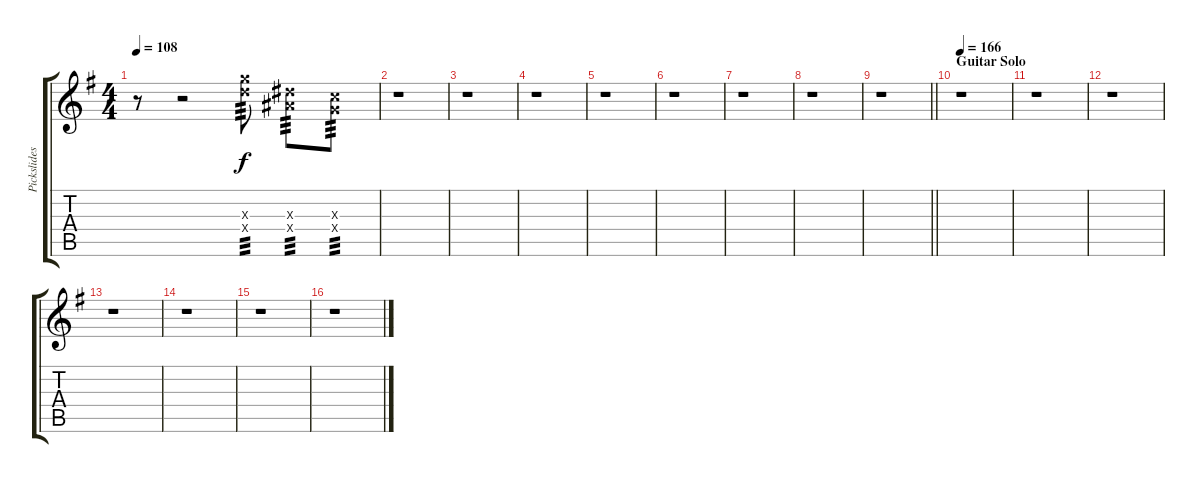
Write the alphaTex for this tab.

\track ("Pickslides" "Pickslides") {instrument guitarfretnoise}
\staff {score tabs}
\tuning (E4 B3 G3 D3 A2 E2) {hide}
\ts (4 4)
\tempo 108
\clef g2
\ks g
r.8{dy f} r.2 (24.3{x} 24.4{x}).8{tp 3} (20.3{x} 20.4{x}).8{tp 3} (17.3{x} 17.4{x}).8{tp 3} |
r.1 |
r.1 |
r.1 |
r.1 |
r.1 |
r.1 |
r.1 |
\barLineRight lightlight
r.1 |
\section ("" "Guitar Solo")
\tempo 166
r.1 |
r.1 |
r.1 |
r.1 |
r.1 |
r.1 |
r.1
